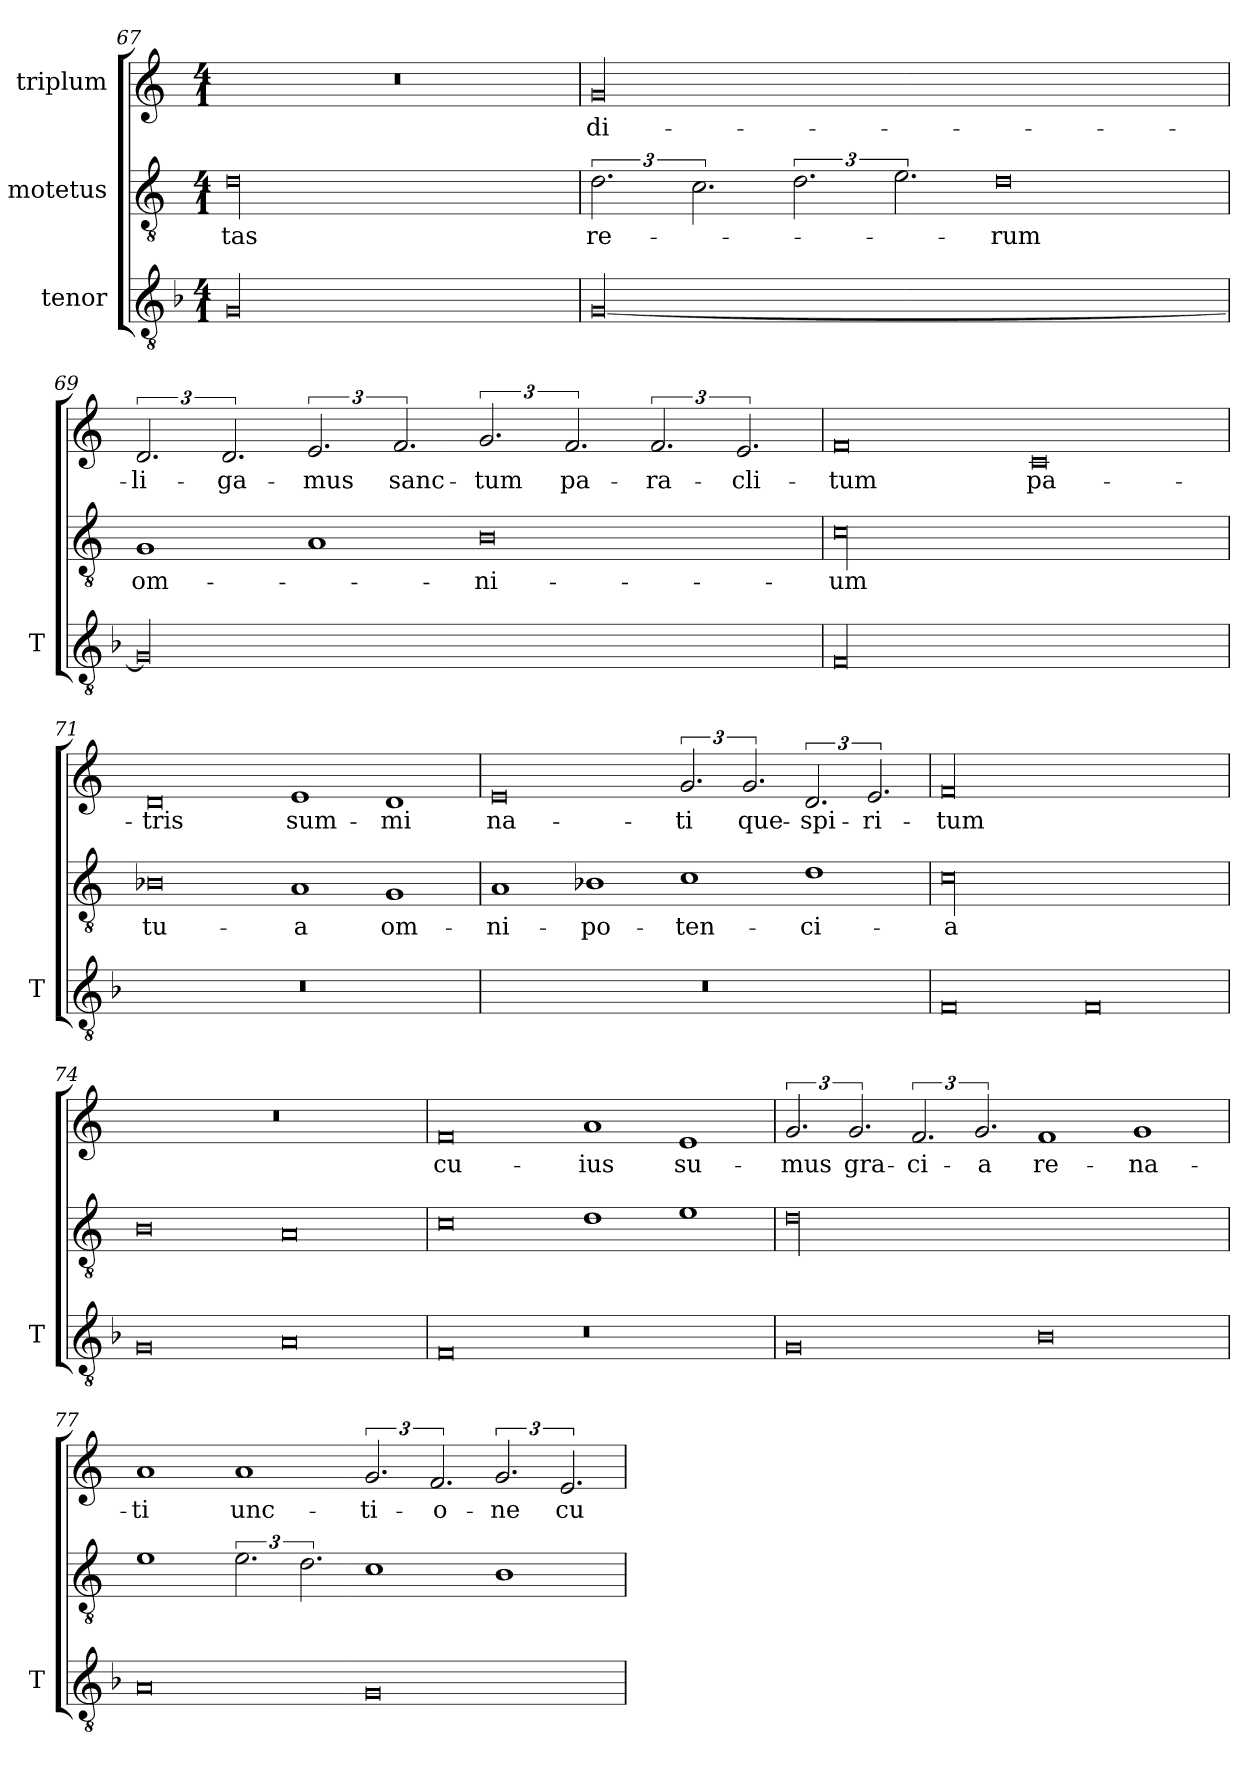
**kern	**kern	**text	**kern	**text
*part3	*part2	*part2	*part1	*part1
*staff3	*staff2	*staff2	*staff1	*staff1
*I"tenor	*I"motetus	*	*I"triplum	*
*I'T	*	*	*	*
*clefGv2	*clefGv2	*	*clefG2	*
*k[b-]	*k[]	*	*k[]	*
*F:	*C:	*	*C:	*
*M4/1	*M4/1	*	*M4/1	*
=67	=67	=67	=67	=67
00G/	00d\	-tas	00r	.
=68	=68	=68	=68	=68
[00G/	3.d\	re-	00g/	di-
.	3.c\	.	.	.
.	3.d\	.	.	.
.	3.e\	.	.	.
.	0d\	-rum	.	.
=69	=69	=69	=69	=69
00G/]	1G/	om-	3.d/	-li-
.	.	.	3.d/	-ga-
.	1A/	.	3.e/	-mus
.	.	.	3.f/	sanc-
.	0B\	-ni-	3.g/	-tum
.	.	.	3.f/	pa-
.	.	.	3.f/	-ra-
.	.	.	3.e/	-cli-
=70	=70	=70	=70	=70
00F/	00c\	-um	0f/	-tum
.	.	.	0c/	pa-
=71	=71	=71	=71	=71
00r	0B-X\	tu-	0d/	-tris
.	1A/	-a	1e/	sum-
.	1G/	om-	1d/	-mi
=72	=72	=72	=72	=72
00r	1A/	-ni-	0e/	na-
.	1B-X\	-po-	.	.
.	1c\	-ten-	3.g/	-ti
.	.	.	3.g/	que-
.	1d\	-ci-	3.d/	spi-
.	.	.	3.e/	-ri-
=73	=73	=73	=73	=73
0F/	00c\	-a	00f/	-tum
0F/	.	.	.	.
=74	=74	=74	=74	=74
0G/	0B\	.	00r	.
0A/	0A/	.	.	.
=75	=75	=75	=75	=75
0F/	0c\	.	0f/	cu-
0r	1d\	.	1a/	-ius
.	1e\	.	1e/	su-
=76	=76	=76	=76	=76
0G/	00d\	.	3.g/	-mus
.	.	.	3.g/	gra-
.	.	.	3.f/	-ci-
.	.	.	3.g/	-a
0B-\	.	.	1f/	re-
.	.	.	1g/	-na-
=77	=77	=77	=77	=77
0A/	1e\	.	1a/	-ti
.	3.e\	.	1a/	unc-
.	3.d\	.	.	.
0G/	1c\	.	3.g/	-ti-
.	.	.	3.f/	-o-
.	1B\	.	3.g/	-ne
.	.	.	3.e/	cu-
=	=	=	=	=
*-	*-	*-	*-	*-
